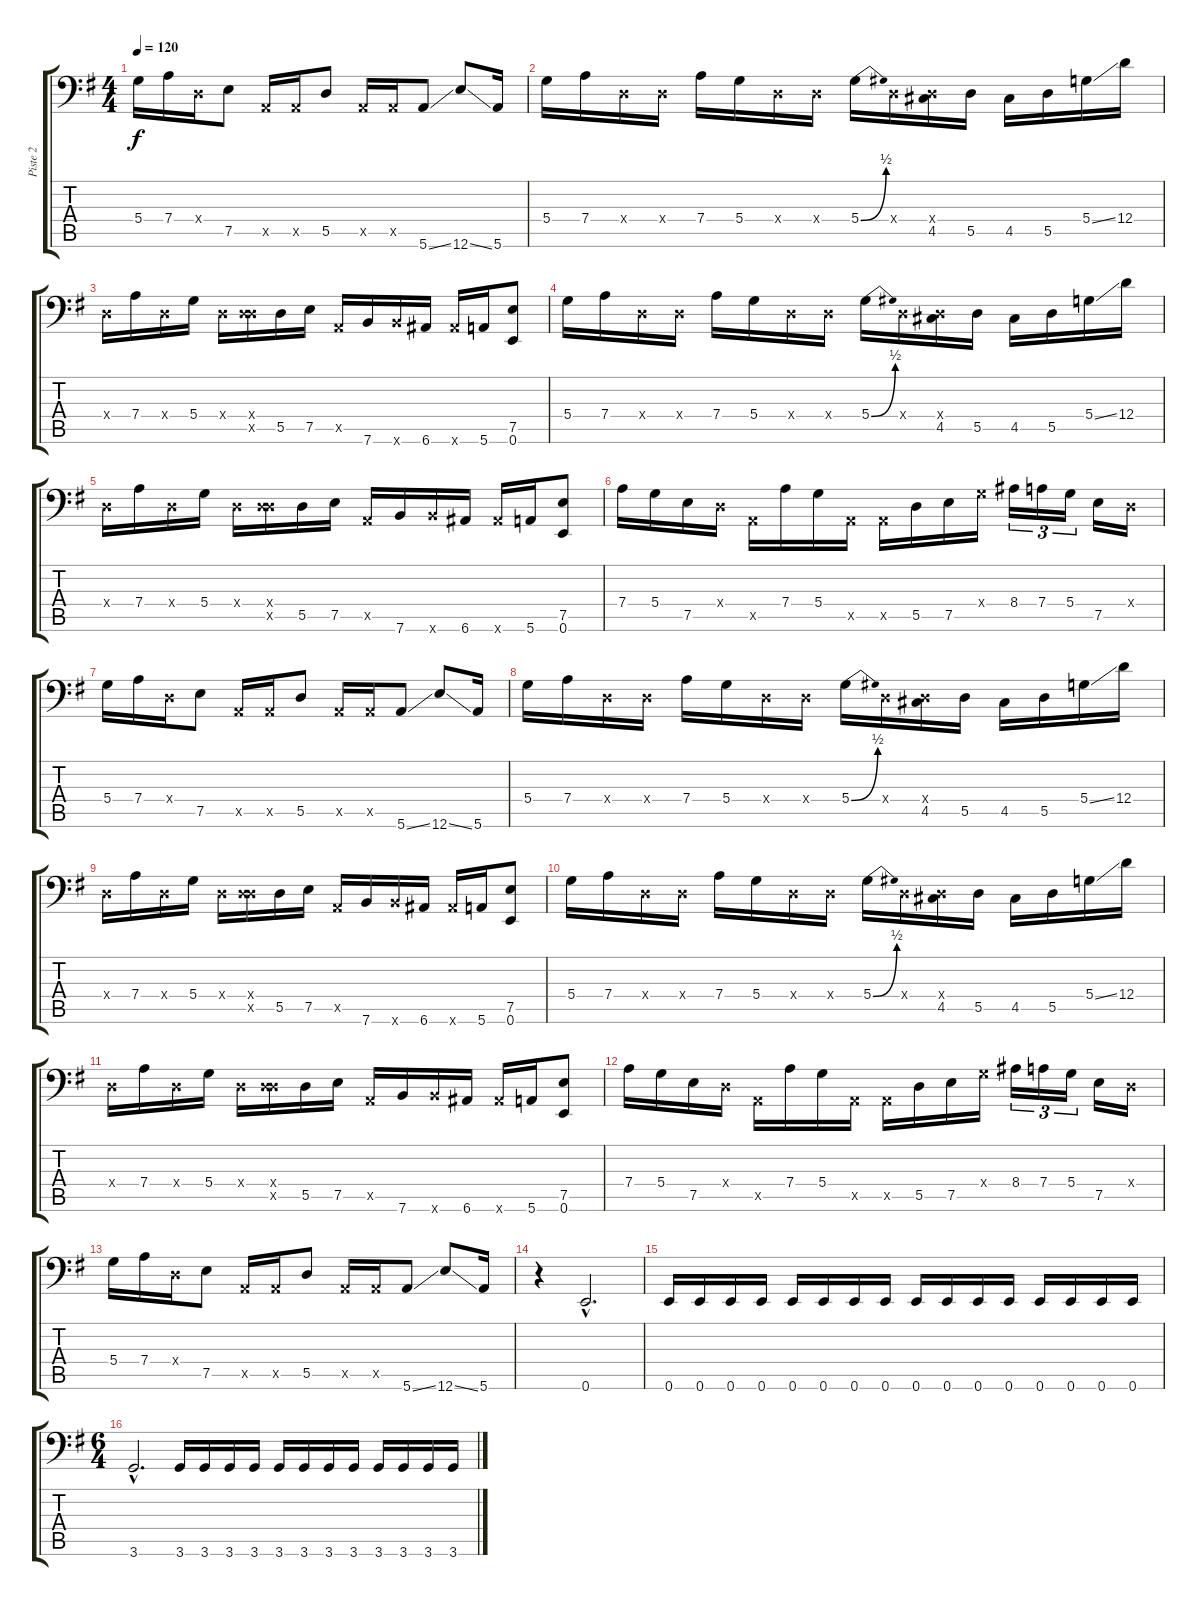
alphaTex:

\track ("Piste 2" "Piste 2") {instrument electricbassfinger}
\staff {score tabs}
\tuning (E3 B2 G2 D2 A1 E1) {hide}
\ts (4 4)
\tempo 120
\clef f4
\ks eminor
5.4.16{dy f} 7.4.16 0.4{x}.16 7.5.8 0.5{x}.16 0.5{x}.16 5.5.8 0.5{x}.16 0.5{x}.16 5.6{ss}.8 12.6{ss}.8 5.6.16 |
5.4.16 7.4.16 0.4{x}.16 0.4{x}.16 7.4.16 5.4.16 0.4{x}.16 0.4{x}.16 5.4{be (bend 0 0 60 2)}.16 0.4{x}.16 (0.4{x} 4.5).16 5.5.16 4.5.16 5.5.16 5.4{ss}.16 12.4.16 |
0.4{x}.16 7.4.16 0.4{x}.16 5.4.16 0.4{x}.16 (0.4{x} 5.5{x}).16 5.5.16 7.5.16 0.5{x}.16 7.6.16 7.6{x}.16 6.6.16 6.6{x}.16 5.6.16 (7.5 0.6).8 |
5.4.16 7.4.16 0.4{x}.16 0.4{x}.16 7.4.16 5.4.16 0.4{x}.16 0.4{x}.16 5.4{be (bend 0 0 60 2)}.16 0.4{x}.16 (0.4{x} 4.5).16 5.5.16 4.5.16 5.5.16 5.4{ss}.16 12.4.16 |
0.4{x}.16 7.4.16 0.4{x}.16 5.4.16 0.4{x}.16 (0.4{x} 5.5{x}).16 5.5.16 7.5.16 0.5{x}.16 7.6.16 7.6{x}.16 6.6.16 6.6{x}.16 5.6.16 (7.5 0.6).8 |
7.4.16 5.4.16 7.5.16 0.4{x}.16 0.5{x}.16 7.4.16 5.4.16 0.5{x}.16 0.5{x}.16 5.5.16 7.5.16 5.4{x}.16 8.4.16{tu (3 2)} 7.4.16{tu (3 2)} 5.4.16{tu (3 2)} 7.5.16 0.4{x}.16 |
5.4.16 7.4.16 0.4{x}.16 7.5.8 0.5{x}.16 0.5{x}.16 5.5.8 0.5{x}.16 0.5{x}.16 5.6{ss}.8 12.6{ss}.8 5.6.16 |
5.4.16 7.4.16 0.4{x}.16 0.4{x}.16 7.4.16 5.4.16 0.4{x}.16 0.4{x}.16 5.4{be (bend 0 0 60 2)}.16 0.4{x}.16 (0.4{x} 4.5).16 5.5.16 4.5.16 5.5.16 5.4{ss}.16 12.4.16 |
0.4{x}.16 7.4.16 0.4{x}.16 5.4.16 0.4{x}.16 (0.4{x} 5.5{x}).16 5.5.16 7.5.16 0.5{x}.16 7.6.16 7.6{x}.16 6.6.16 6.6{x}.16 5.6.16 (7.5 0.6).8 |
5.4.16 7.4.16 0.4{x}.16 0.4{x}.16 7.4.16 5.4.16 0.4{x}.16 0.4{x}.16 5.4{be (bend 0 0 60 2)}.16 0.4{x}.16 (0.4{x} 4.5).16 5.5.16 4.5.16 5.5.16 5.4{ss}.16 12.4.16 |
0.4{x}.16 7.4.16 0.4{x}.16 5.4.16 0.4{x}.16 (0.4{x} 5.5{x}).16 5.5.16 7.5.16 0.5{x}.16 7.6.16 7.6{x}.16 6.6.16 6.6{x}.16 5.6.16 (7.5 0.6).8 |
7.4.16 5.4.16 7.5.16 0.4{x}.16 0.5{x}.16 7.4.16 5.4.16 0.5{x}.16 0.5{x}.16 5.5.16 7.5.16 5.4{x}.16 8.4.16{tu (3 2)} 7.4.16{tu (3 2)} 5.4.16{tu (3 2)} 7.5.16 0.4{x}.16 |
5.4.16 7.4.16 0.4{x}.16 7.5.8 0.5{x}.16 0.5{x}.16 5.5.8 0.5{x}.16 0.5{x}.16 5.6{ss}.8 12.6{ss}.8 5.6.16 |
r.4 0.6{hac}.2{d} |
0.6.16 0.6.16 0.6.16 0.6.16 0.6.16 0.6.16 0.6.16 0.6.16 0.6.16 0.6.16 0.6.16 0.6.16 0.6.16 0.6.16 0.6.16 0.6.16 |
\ts (6 4)
3.6{hac}.2{d} 3.6.16 3.6.16 3.6.16 3.6.16 3.6.16 3.6.16 3.6.16 3.6.16 3.6.16 3.6.16 3.6.16 3.6.16
